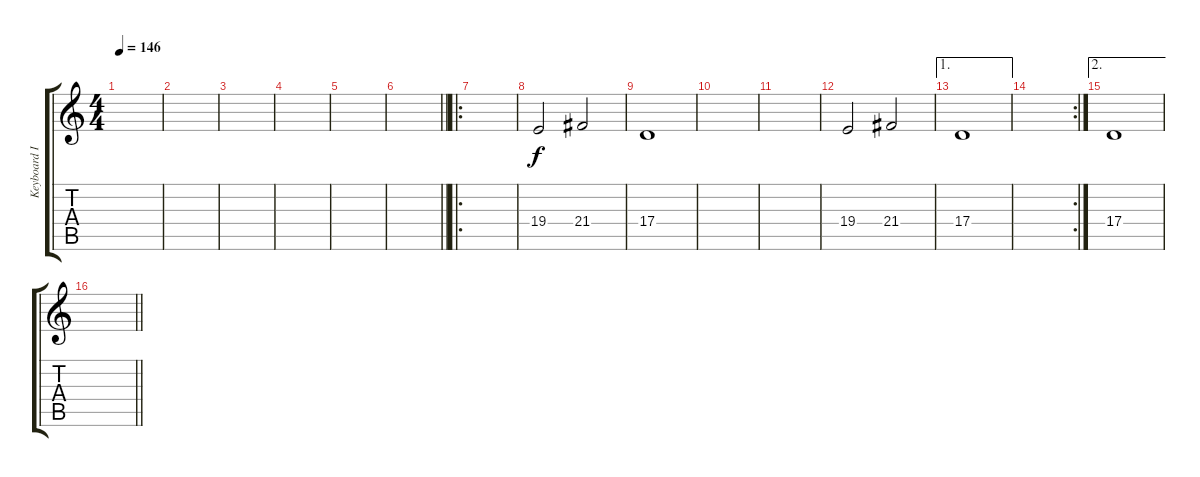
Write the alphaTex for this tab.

\track ("Keyboard II [Maria]" "Keyboard I") {instrument lead5charang}
\staff {score tabs}
\tuning (B3 Gb3 D3 A2 E2 B1) {hide}
\ts (4 4)
\tempo 146
\clef g2
\ks c
|
|
|
|
|
\barLineRight lightlight
|
\ro
|
19.4.2{volume 10 instrument oboe} 21.4.2 |
17.4.1 |
|
|
19.4.2 21.4.2 |
\ae 1
17.4.1 |
\rc 2
|
\ae 2
17.4.1 |
\barLineRight lightlight
